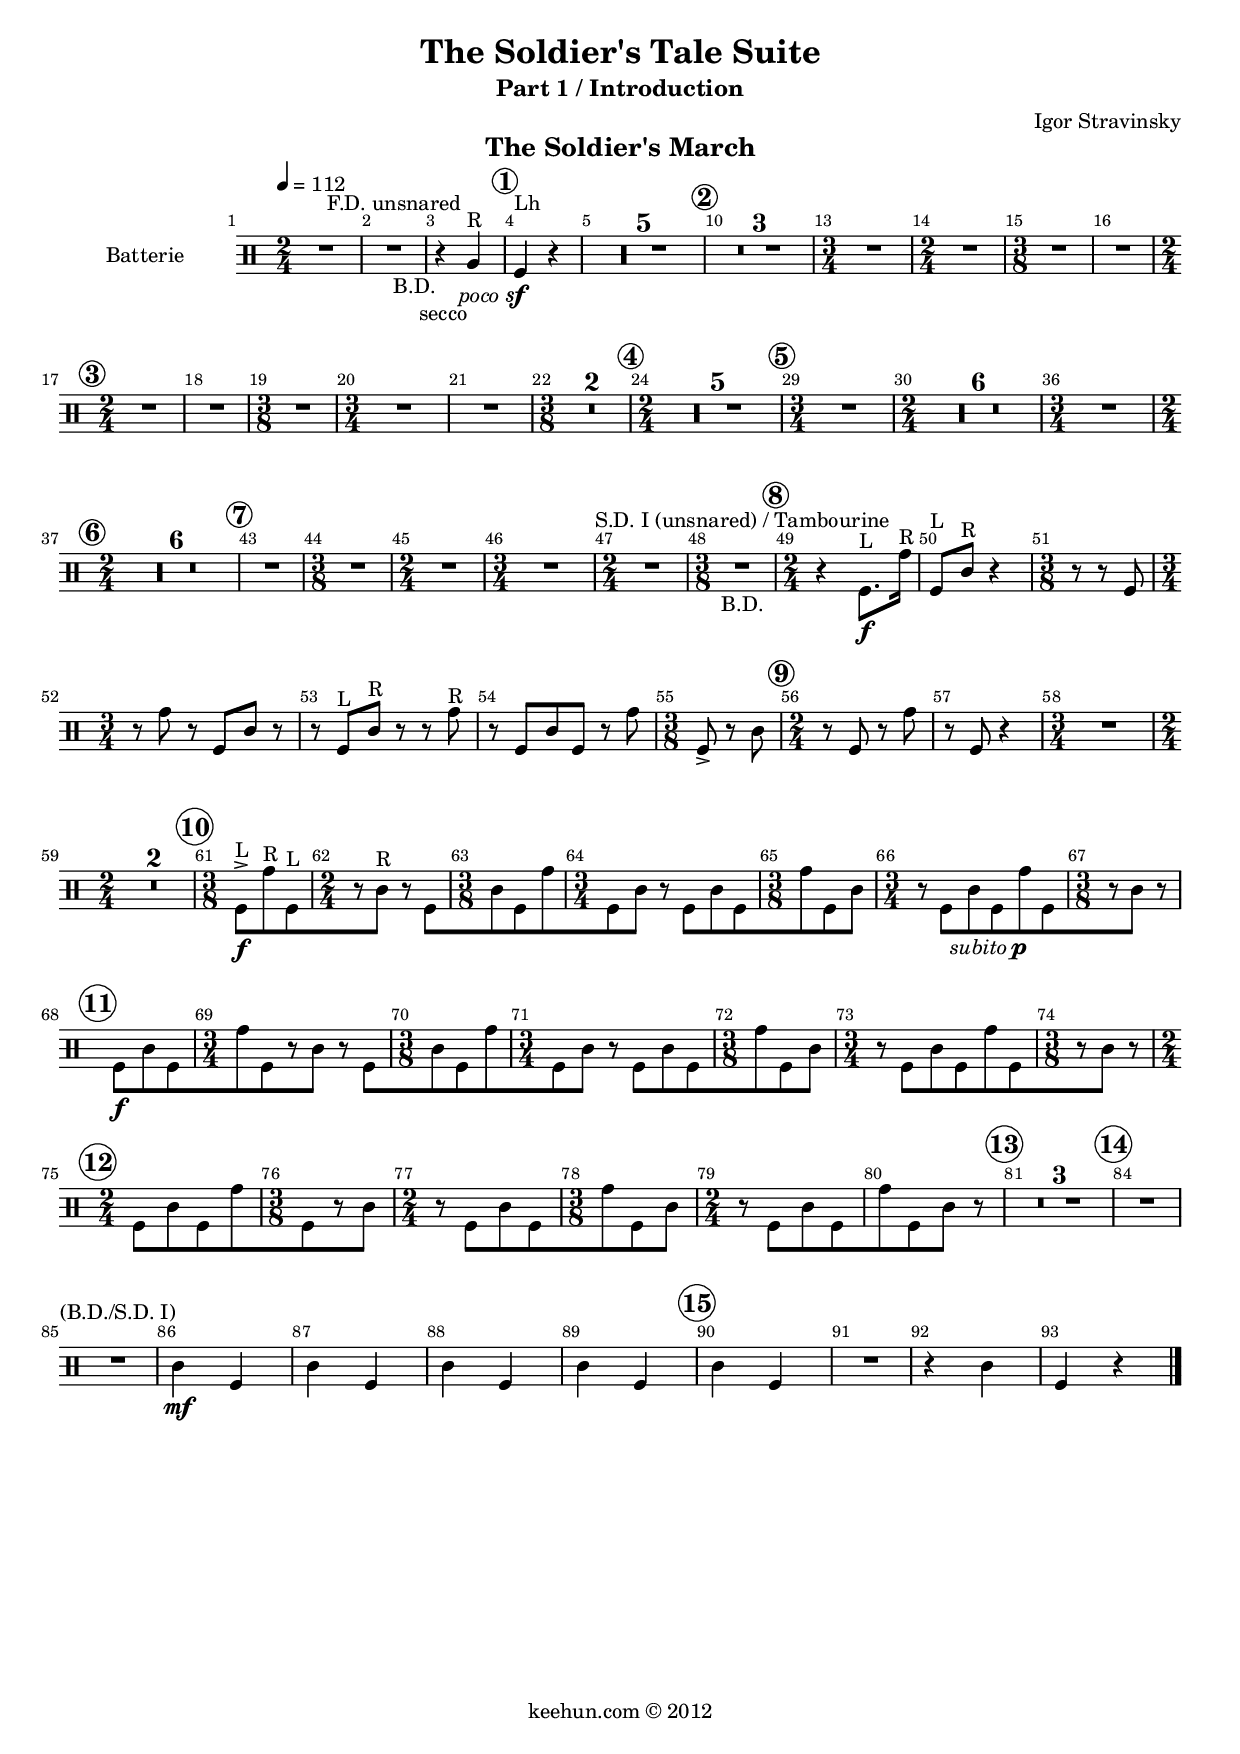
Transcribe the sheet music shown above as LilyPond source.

\version "2.17.0"
\include "../functions.ly"

\header {
	title = "The Soldier's Tale Suite"
	subtitle = "Part 1 / Introduction"
	composer = "Igor Stravinsky"
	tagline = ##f
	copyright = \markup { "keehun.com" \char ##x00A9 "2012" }
}

#(set-global-staff-size 18)

\paper {
	system-system-spacing #'basic-distance = #17
	between-system-padding = #5
	
% 	system-separator-markup = \slashSeparator
	indent = 3\cm
	
	scoreTitleMarkup = \markup {
	      \fill-line {
	        \null
	        \fontsize #2 \bold \fromproperty #'header:piece
	        \fromproperty #'header:opus
		}
	}
}

% pocoSF = \markup { \right-align {poco \dynamic sf FIX THIS} }
pocosf = #(make-attr-dynamic-script "poco" "sf" "")

subitoP = #(make-attr-dynamic-script "subito" "p" "")

Lh = \markup{"L"}
Rh = \markup{"R"}

percussionMarch = { 
	\tempo 4 = 112
	R2 |
	R2^ "F.D. unsnared" |
	r4_\markup{\right-align{"B.D."}} a4^\Rh_\markup{\right-align{"secco"}} |											\mark \default 			% Rehearsal No. 1
	f4^Lh_\pocosf r4 |
	R2*5 |																		\mark \default			% Rehearsal No. 2
	R2*3 |
	\time 3/4
	R2. |
	\time 2/4
	R2
	\time 3/8
	R4. |
	R4. |																		\mark \default			% Rehearsal No. 3
	\time 2/4
	R2 |
	R2 |
	\time 3/8
	R4. |
	\time 3/4
	R4*3 |
	R4*3 |
	\time 3/8
	R4.*2 |																		\mark \default			% Rehearsal No. 4
	\time 2/4
	R2*5 |																		\mark \default			% Rehearsal No. 5
	\time 3/4
	R2. |
	\time 2/4
	R2*6 |
	\time 3/4
	R2. |																		\mark \default			% Rehearsal No. 6
	\time 2/4
	R2*6 |																		\mark \default			% Rehearsal No. 7
	R2 |
	\time 3/8
	R4. |
	\time 2/4
	R2 |
	\time 3/4
	R2. |
	\time 2/4
	R2 |
	\time 3/8
	R4.^\markup{"S.D. I (unsnared) / Tambourine"}_\markup{"B.D."} |				\mark \default			% Rehearsal No. 8
	\time 2/4
	r4 f8._\f^\Lh g'16^\Rh |
	f8^\Lh c'^\Rh r4 |
	\time 3/8
	r8 r8 f8 |
	\time 3/4
	r8 g' r f c' r |
	r8 f^\Lh c'^\Rh r8 r8 g'^\Rh |
	r8 f c' f r g' |
	\time 3/8
	f-> r8 c' |																	\mark \default			% Rehearsal No. 9
	\time 2/4
	r8 f r g' |
	r f r4 |
	\time 3/4
	R2. |
	\time 2/4
	R2 * 2 |																	\mark \default			% Rehearsal No. 10
	\time 3/8
	f8->^\Lh-\f_[ g'^\Rh f^\Lh |
	\time 2/4
	r8 c'^\Rh] r8 f_[ |
	\time 3/8
	c' f g' |
	\time 3/4
	f c'] r f_[ c' f |
	\time 3/8
	g' f c'] |
	\time 3/4
	r8 f_[ c' f g'-\subitoP f |
	\time 3/8
	r c' ] r |																	\mark \default			% Rehearsal No. 11
	f-\f_[ c' f |
	\time 3/4
	g' f r c' ] r f_[ |
	\time 3/8
	c' f g' |
	\time 3/4
	f c'] r  f _[c' f |
	\time 3/8
	g' f c'] |
	\time 3/4
	r f_[ c' f g' f |
	\time 3/8
	r c'] r 					\break |												\mark \default			% Rehearsal No. 12
	\time 2/4
	f_[ c' f g' |
	\time 3/8
	f r c'] |
	\time 2/4
	r f_[ c' f |
	\time 3/8
	g' f c'] |
	\time 2/4
	r f_[ c' f |
	g' f c'] r8 |																\mark \default			% Rehearsal No. 13
	R2 * 3 |																	\mark \default			% Rehearsal No. 14
	R2 |
	R2^\markup{"(B.D./S.D. I)"} |
	c'4-\mf f |
	c' f |
	c' f |
	c' f |																		\mark \default			% Rehearsal No. 15
	c' f |
	R2 |
	r4 c' |
	f r4 \bar "|."
}

percussionRoyal = { 
	\tempo 4 = 112
}


\book {
	\score {
		<<
				\new Staff = "percussion" {
					\relative c' {

						\override Score.BarNumber #'break-visibility = #'#(#f #t #t)
						\set Score.barNumberVisibility = #(every-nth-bar-number-visible 1)
						\set Score.markFormatter  = #format-mark-circle-numbers
						\set Staff.instrumentName = \markup \right-column {"Batterie"}
% 						\set Staff.shortInstrumentName = #"Cb."
						\set Staff.midiInstrument = #"percussion"
						#(set-accidental-style 'modern-cautionary)

						\transposition c

						\compressFullBarRests

						\clef percussion
						\key a \minor
						\time 2/4

						\transpose c c \percussionMarch
					}
				}
		>>
		\header {
			piece = "The Soldier's March"
		}
	}
}